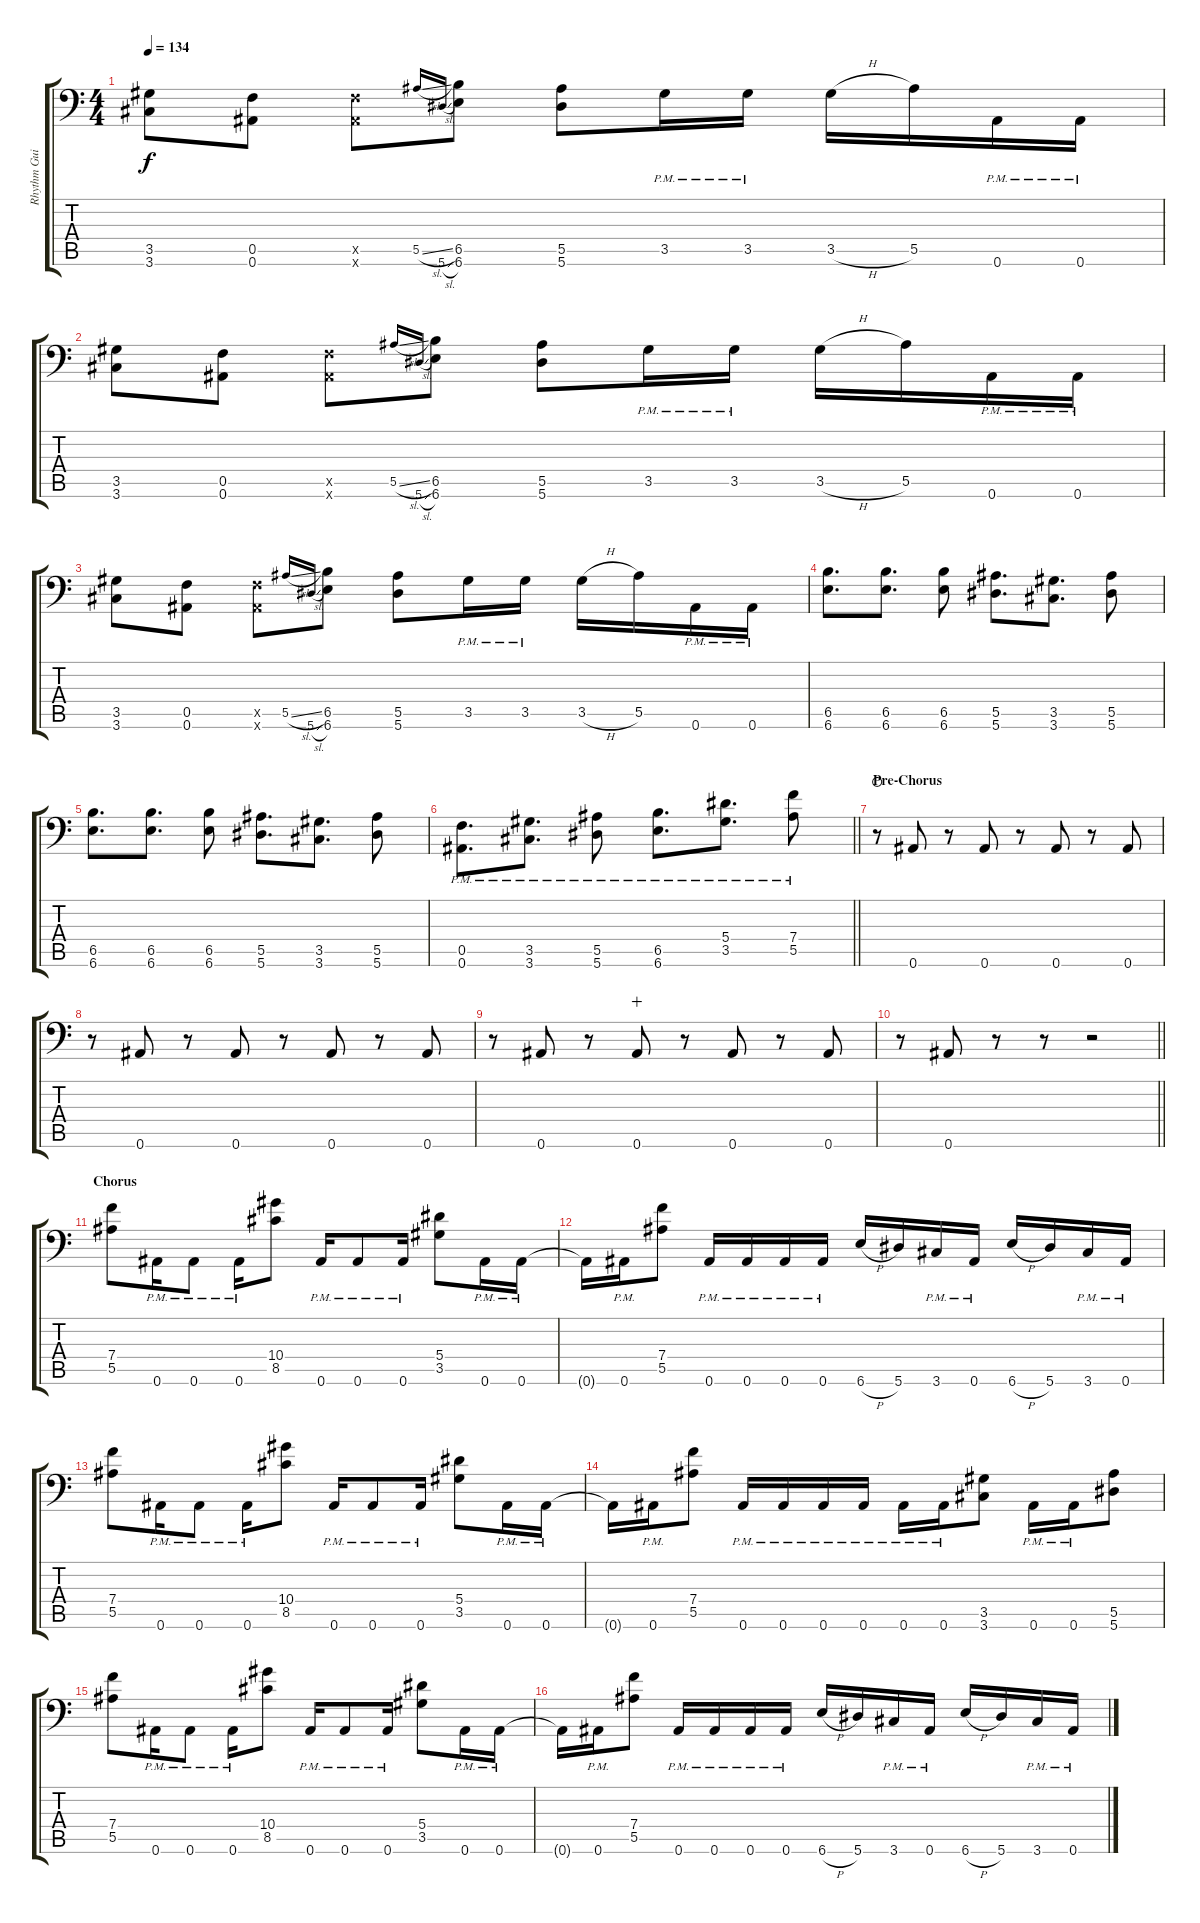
\track ("Rhythm Guitar I" "Rhythm Gui") {instrument overdrivenguitar}
\staff {score tabs}
\tuning (C4 G3 Eb3 Bb2 F2 Bb1) {hide}
\ts (4 4)
\tempo 134
\clef f4
\ks c
(3.5 3.6).8{dy f} (0.5 0.6).8 (0.5{x} 0.6{x}).8 5.5{sl}.16{gr onbeat} 5.6{sl}.16{gr onbeat} (6.5 6.6).8 (5.5 5.6).8 3.5{pm}.16 3.5{pm}.16 3.5{h}.16 5.5.16 0.6{pm}.16 0.6{pm}.16 |
(3.5 3.6).8 (0.5 0.6).8 (0.5{x} 0.6{x}).8 5.5{sl}.16{gr onbeat} 5.6{sl}.16{gr onbeat} (6.5 6.6).8 (5.5 5.6).8 3.5{pm}.16 3.5{pm}.16 3.5{h}.16 5.5.16 0.6{pm}.16 0.6{pm}.16 |
(3.5 3.6).8 (0.5 0.6).8 (0.5{x} 0.6{x}).8 5.5{sl}.16{gr onbeat} 5.6{sl}.16{gr onbeat} (6.5 6.6).8 (5.5 5.6).8 3.5{pm}.16 3.5{pm}.16 3.5{h}.16 5.5.16 0.6{pm}.16 0.6{pm}.16 |
(6.5 6.6).8{d} (6.5 6.6).8{d} (6.5 6.6).8 (5.5 5.6).8{d} (3.5 3.6).8{d} (5.5 5.6).8 |
(6.5 6.6).8{d} (6.5 6.6).8{d} (6.5 6.6).8 (5.5 5.6).8{d} (3.5 3.6).8{d} (5.5 5.6).8 |
\barLineRight lightlight
(0.5{pm} 0.6{pm}).8{d} (3.5{pm} 3.6{pm}).8{d} (5.5{pm} 5.6{pm}).8 (6.5{pm} 6.6{pm}).8{d} (5.4{pm} 3.5{pm}).8{d} (7.4{pm} 5.5{pm}).8 |
\section ("" "Pre-Chorus")
r.8{volume 9 waho} 0.6.8 r.8 0.6.8 r.8 0.6.8 r.8 0.6.8 |
r.8 0.6.8 r.8 0.6.8 r.8 0.6.8 r.8 0.6.8 |
r.8 0.6.8 r.8 0.6.8{wahc} r.8 0.6.8 r.8 0.6.8 |
\barLineRight lightlight
r.8 0.6.8 r.8 r.8 r.2 |
\section ("" "Chorus")
(7.4 5.5).8{volume 14} 0.6{pm}.16 0.6{pm}.8 0.6{pm}.16 (10.4 8.5).8 0.6{pm}.16 0.6{pm}.8 0.6{pm}.16 (5.4 3.5).8 0.6{pm}.16 0.6{pm}.16 |
0.6{t}.16 0.6{pm}.16 (7.4 5.5).8 0.6{pm}.16 0.6{pm}.16 0.6{pm}.16 0.6{pm}.16 6.6{h}.16 5.6.16 3.6{pm}.16 0.6{pm}.16 6.6{h}.16 5.6.16 3.6{pm}.16 0.6{pm}.16 |
(7.4 5.5).8 0.6{pm}.16 0.6{pm}.8 0.6{pm}.16 (10.4 8.5).8 0.6{pm}.16 0.6{pm}.8 0.6{pm}.16 (5.4 3.5).8 0.6{pm}.16 0.6{pm}.16 |
0.6{t}.16 0.6{pm}.16 (7.4 5.5).8 0.6{pm}.16 0.6{pm}.16 0.6{pm}.16 0.6{pm}.16 0.6{pm}.16 0.6{pm}.16 (3.5 3.6).8 0.6{pm}.16 0.6{pm}.16 (5.5 5.6).8 |
(7.4 5.5).8 0.6{pm}.16 0.6{pm}.8 0.6{pm}.16 (10.4 8.5).8 0.6{pm}.16 0.6{pm}.8 0.6{pm}.16 (5.4 3.5).8 0.6{pm}.16 0.6{pm}.16 |
0.6{t}.16 0.6{pm}.16 (7.4 5.5).8 0.6{pm}.16 0.6{pm}.16 0.6{pm}.16 0.6{pm}.16 6.6{h}.16 5.6.16 3.6{pm}.16 0.6{pm}.16 6.6{h}.16 5.6.16 3.6{pm}.16 0.6{pm}.16
